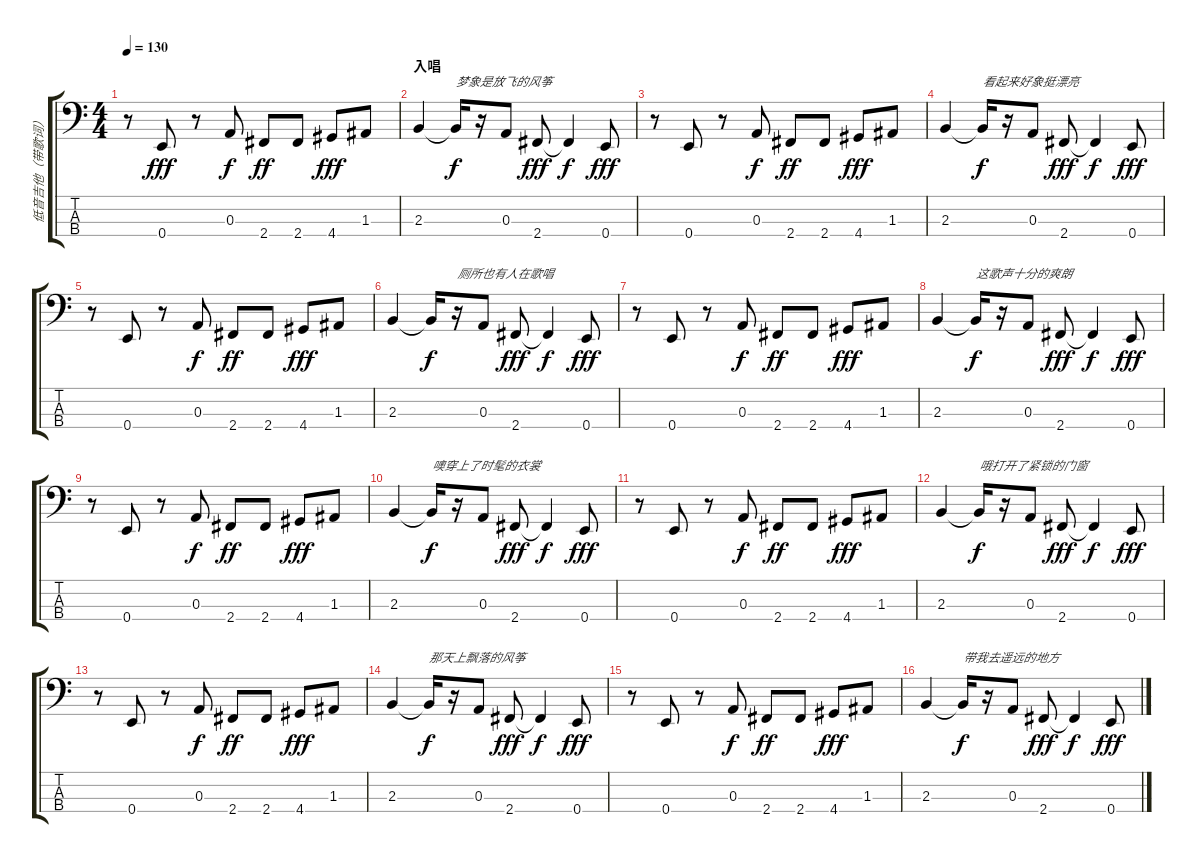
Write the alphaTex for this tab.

\track ("低音吉他（带歌词）" "低音吉他（带歌词）") {instrument electricbassfinger}
\staff {score tabs}
\tuning (G2 D2 A1 E1) {hide}
\ts (4 4)
\tempo 130
\clef f4
\ks c
r.8{dy fff} 0.4.8 r.8 0.3.8{dy f} 2.4.8{dy ff} 2.4.8 4.4.8{dy fff} 1.3.8 |
\section ("" "入唱")
2.3.4 2.3{t}.16{txt "梦象是放飞的风筝      " dy f} r.16 0.3.8 2.4.8{dy fff} 2.4{t}.4{dy f} 0.4.8{dy fff} |
r.8 0.4.8 r.8 0.3.8{dy f} 2.4.8{dy ff} 2.4.8 4.4.8{dy fff} 1.3.8 |
2.3.4 2.3{t}.16{txt "看起来好象挺漂亮        " dy f} r.16 0.3.8 2.4.8{dy fff} 2.4{t}.4{dy f} 0.4.8{dy fff} |
r.8 0.4.8 r.8 0.3.8{dy f} 2.4.8{dy ff} 2.4.8 4.4.8{dy fff} 1.3.8 |
2.3.4 2.3{t}.16{dy f} r.16{txt "厕所也有人在歌唱    "} 0.3.8 2.4.8{dy fff} 2.4{t}.4{dy f} 0.4.8{dy fff} |
r.8 0.4.8 r.8 0.3.8{dy f} 2.4.8{dy ff} 2.4.8 4.4.8{dy fff} 1.3.8 |
2.3.4 2.3{t}.16{txt "这歌声十分的爽朗" dy f} r.16 0.3.8 2.4.8{dy fff} 2.4{t}.4{dy f} 0.4.8{dy fff} |
r.8 0.4.8 r.8 0.3.8{dy f} 2.4.8{dy ff} 2.4.8 4.4.8{dy fff} 1.3.8 |
2.3.4 2.3{t}.16{txt "噢穿上了时髦的衣裳    " dy f} r.16 0.3.8 2.4.8{dy fff} 2.4{t}.4{dy f} 0.4.8{dy fff} |
r.8 0.4.8 r.8 0.3.8{dy f} 2.4.8{dy ff} 2.4.8 4.4.8{dy fff} 1.3.8 |
2.3.4 2.3{t}.16{txt "哦打开了紧锁的门窗" dy f} r.16 0.3.8 2.4.8{dy fff} 2.4{t}.4{dy f} 0.4.8{dy fff} |
r.8 0.4.8 r.8 0.3.8{dy f} 2.4.8{dy ff} 2.4.8 4.4.8{dy fff} 1.3.8 |
2.3.4 2.3{t}.16{txt "那天上飘落的风筝    " dy f} r.16 0.3.8 2.4.8{dy fff} 2.4{t}.4{dy f} 0.4.8{dy fff} |
r.8 0.4.8 r.8 0.3.8{dy f} 2.4.8{dy ff} 2.4.8 4.4.8{dy fff} 1.3.8 |
2.3.4 2.3{t}.16{txt "带我去遥远的地方" dy f} r.16 0.3.8 2.4.8{dy fff} 2.4{t}.4{dy f} 0.4.8{dy fff}
